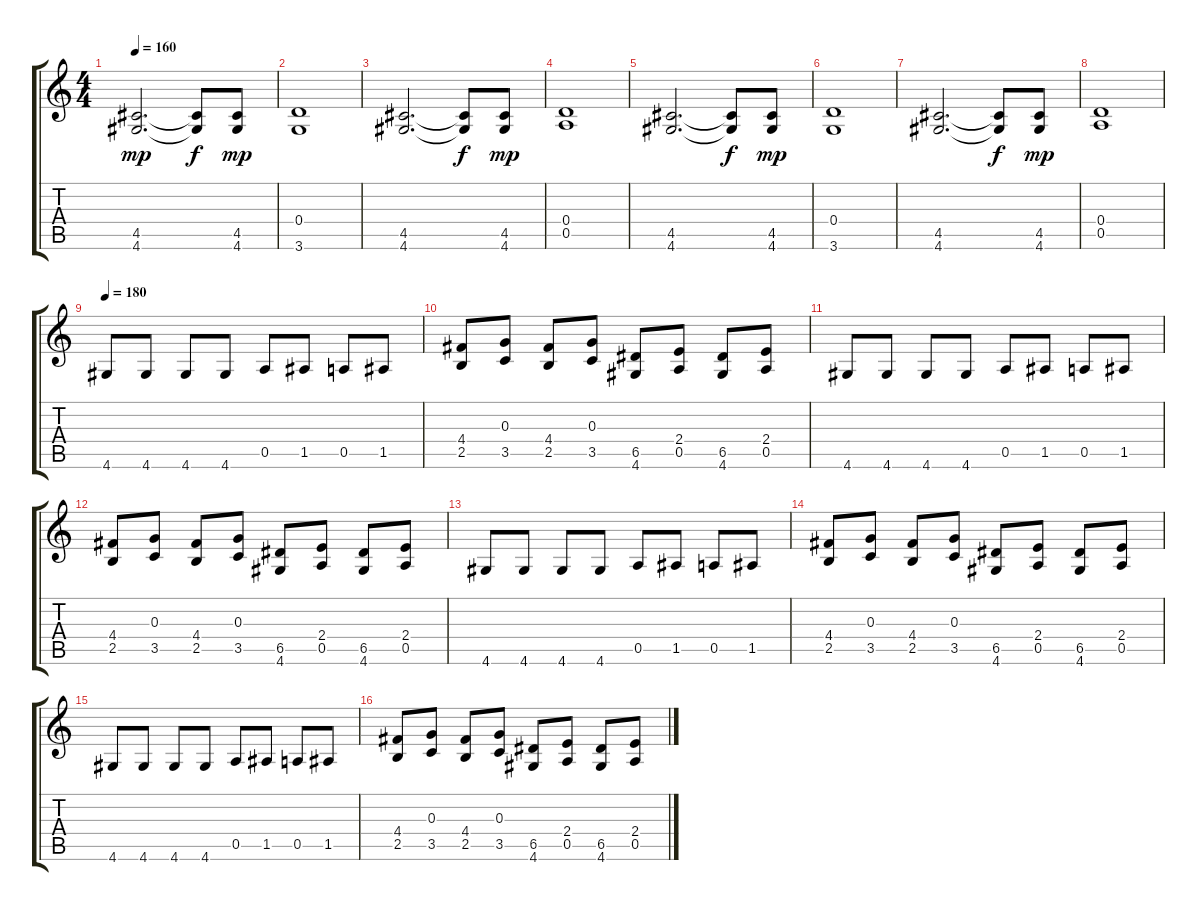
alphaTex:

\track "" {instrument distortionguitar}
\staff {score tabs}
\tuning (E4 B3 G3 D3 A2 E2) {hide}
\ts (4 4)
\tempo 160
\clef g2
\ks c
(4.5 4.6).2{d dy mp} (4.5{t} 4.6{t}).8{dy f} (4.5 4.6).8{dy mp} |
(0.4 3.6).1 |
(4.5 4.6).2{d} (4.5{t} 4.6{t}).8{dy f} (4.5 4.6).8{dy mp} |
(0.4 0.5).1 |
(4.5 4.6).2{d} (4.5{t} 4.6{t}).8{dy f} (4.5 4.6).8{dy mp} |
(0.4 3.6).1 |
(4.5 4.6).2{d} (4.5{t} 4.6{t}).8{dy f} (4.5 4.6).8{dy mp} |
(0.4 0.5).1 |
\tempo 180
4.6.8 4.6.8 4.6.8 4.6.8 0.5.8 1.5.8 0.5.8 1.5.8 |
(4.4 2.5).8 (0.3 3.5).8 (4.4 2.5).8 (0.3 3.5).8 (6.5 4.6).8 (2.4 0.5).8 (6.5 4.6).8 (2.4 0.5).8 |
4.6.8 4.6.8 4.6.8 4.6.8 0.5.8 1.5.8 0.5.8 1.5.8 |
(4.4 2.5).8 (0.3 3.5).8 (4.4 2.5).8 (0.3 3.5).8 (6.5 4.6).8 (2.4 0.5).8 (6.5 4.6).8 (2.4 0.5).8 |
4.6.8 4.6.8 4.6.8 4.6.8 0.5.8 1.5.8 0.5.8 1.5.8 |
(4.4 2.5).8 (0.3 3.5).8 (4.4 2.5).8 (0.3 3.5).8 (6.5 4.6).8 (2.4 0.5).8 (6.5 4.6).8 (2.4 0.5).8 |
4.6.8 4.6.8 4.6.8 4.6.8 0.5.8 1.5.8 0.5.8 1.5.8 |
(4.4 2.5).8 (0.3 3.5).8 (4.4 2.5).8 (0.3 3.5).8 (6.5 4.6).8 (2.4 0.5).8 (6.5 4.6).8 (2.4 0.5).8
